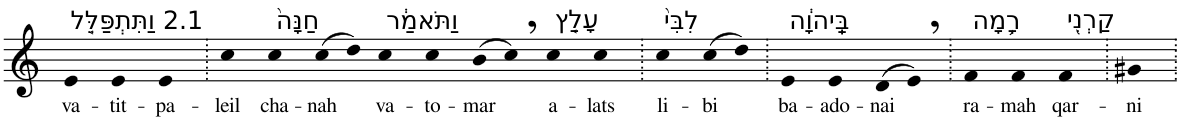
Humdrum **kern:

**kern	**text
*part1	*part1
*staff1	*staff1
*I"Piano	*
*I'Pno	*
*clefG2	*
*k[]	*
=1	=1
!LO:TX:a:t=2.1 וַתִּתְפַּלֵּ֤ל	!
!	!LO:LY:b
4e	va-
!	!LO:LY:b
4e	-tit-
!	!LO:LY:b
4e	-pa-
=2.	=2.
!	!LO:LY:b
4cc	-leil
!LO:TX:a:t=חַנָּה֙	!
!	!LO:LY:b
4cc	cha-
!	!LO:LY:b
(>8cc	-nah
8dd)	.
!LO:TX:a:t=וַתֹּאמַ֔ר	!
!	!LO:LY:b
4cc	va-
!	!LO:LY:b
4cc	-to-
!	!LO:LY:b
(>8b	-mar
8cc,)	.
!LO:TX:a:t=עָלַ֤ץ	!
!	!LO:LY:b
4cc	a-
!	!LO:LY:b
4cc	-lats
=3.	=3.
!LO:TX:a:t=לִבִּי֙	!
!	!LO:LY:b
4cc	li-
!	!LO:LY:b
(>8cc	-bi
8dd)	.
=4.	=4.
!LO:TX:a:t=בַּֽיהוָ֔ה	!
!	!LO:LY:b
4e	ba-
!	!LO:LY:b
4e	-ado-
!	!LO:LY:b
(>8d	-nai
8e,)	.
=5.	=5.
!LO:TX:a:t=רָ֥מָה	!
!	!LO:LY:b
4f	ra-
!	!LO:LY:b
4f	-mah
!LO:TX:a:t=קַרְנִ֖י	!
!	!LO:LY:b
4f	qar-
=6.	=6.
!	!LO:LY:b
4g#X	-ni
=.	=.
*-	*-
